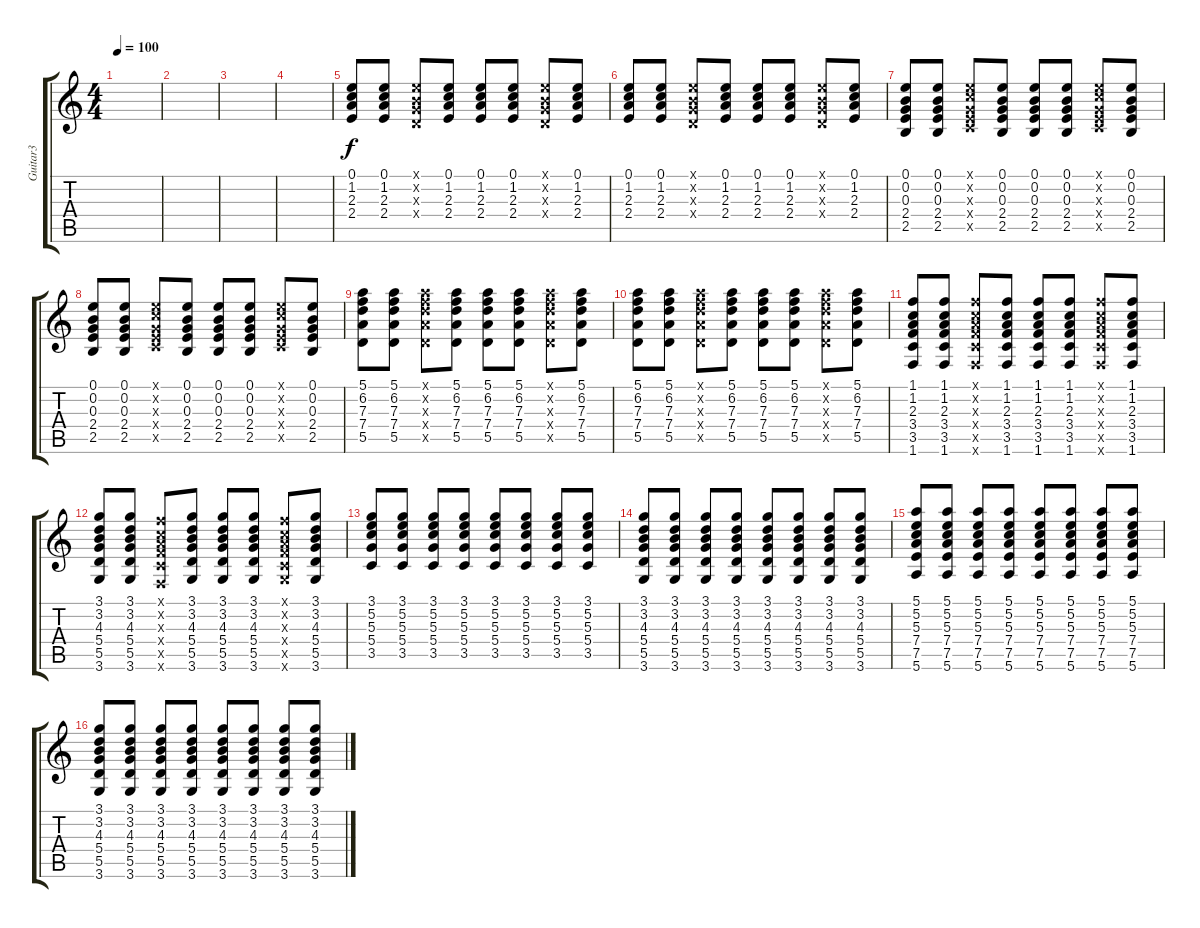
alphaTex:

\track ("Guitar3" "Guitar3") {instrument acousticguitarsteel}
\staff {score tabs}
\tuning (E4 B3 G3 D3 A2 E2) {hide}
\ts (4 4)
\tempo 100
\clef g2
\ks c
|
|
|
|
(0.1 1.2 2.3 2.4).8 (0.1 1.2 2.3 2.4).8 (0.1{x} 0.2{x} 0.3{x} 0.4{x}).8 (0.1 1.2 2.3 2.4).8 (0.1 1.2 2.3 2.4).8 (0.1 1.2 2.3 2.4).8 (0.1{x} 0.2{x} 0.3{x} 0.4{x}).8 (0.1 1.2 2.3 2.4).8 |
(0.1 1.2 2.3 2.4).8 (0.1 1.2 2.3 2.4).8 (0.1{x} 0.2{x} 0.3{x} 0.4{x}).8 (0.1 1.2 2.3 2.4).8 (0.1 1.2 2.3 2.4).8 (0.1 1.2 2.3 2.4).8 (0.1{x} 0.2{x} 0.3{x} 0.4{x}).8 (0.1 1.2 2.3 2.4).8 |
(0.1 0.2 0.3 2.4 2.5).8 (0.1 0.2 0.3 2.4 2.5).8 (0.1{x} 1.2{x} 0.3{x} 2.4{x} 3.5{x}).8 (0.1 0.2 0.3 2.4 2.5).8 (0.1 0.2 0.3 2.4 2.5).8 (0.1 0.2 0.3 2.4 2.5).8 (0.1{x} 1.2{x} 0.3{x} 2.4{x} 3.5{x}).8 (0.1 0.2 0.3 2.4 2.5).8 |
(0.1 0.2 0.3 2.4 2.5).8 (0.1 0.2 0.3 2.4 2.5).8 (0.1{x} 1.2{x} 0.3{x} 2.4{x} 3.5{x}).8 (0.1 0.2 0.3 2.4 2.5).8 (0.1 0.2 0.3 2.4 2.5).8 (0.1 0.2 0.3 2.4 2.5).8 (0.1{x} 1.2{x} 0.3{x} 2.4{x} 3.5{x}).8 (0.1 0.2 0.3 2.4 2.5).8 |
(5.1 6.2 7.3 7.4 5.5).8 (5.1 6.2 7.3 7.4 5.5).8 (5.1{x} 6.2{x} 7.3{x} 7.4{x} 5.5{x}).8 (5.1 6.2 7.3 7.4 5.5).8 (5.1 6.2 7.3 7.4 5.5).8 (5.1 6.2 7.3 7.4 5.5).8 (5.1{x} 6.2{x} 7.3{x} 7.4{x} 5.5{x}).8 (5.1 6.2 7.3 7.4 5.5).8 |
(5.1 6.2 7.3 7.4 5.5).8 (5.1 6.2 7.3 7.4 5.5).8 (5.1{x} 6.2{x} 7.3{x} 7.4{x} 5.5{x}).8 (5.1 6.2 7.3 7.4 5.5).8 (5.1 6.2 7.3 7.4 5.5).8 (5.1 6.2 7.3 7.4 5.5).8 (5.1{x} 6.2{x} 7.3{x} 7.4{x} 5.5{x}).8 (5.1 6.2 7.3 7.4 5.5).8 |
(1.1 1.2 2.3 3.4 3.5 1.6).8 (1.1 1.2 2.3 3.4 3.5 1.6).8 (1.1{x} 1.2{x} 2.3{x} 3.4{x} 3.5{x} 1.6{x}).8 (1.1 1.2 2.3 3.4 3.5 1.6).8 (1.1 1.2 2.3 3.4 3.5 1.6).8 (1.1 1.2 2.3 3.4 3.5 1.6).8 (1.1{x} 1.2{x} 2.3{x} 3.4{x} 3.5{x} 1.6{x}).8 (1.1 1.2 2.3 3.4 3.5 1.6).8 |
(3.1 3.2 4.3 5.4 5.5 3.6).8 (3.1 3.2 4.3 5.4 5.5 3.6).8 (1.1{x} 1.2{x} 2.3{x} 3.4{x} 3.5{x} 1.6{x}).8 (3.1 3.2 4.3 5.4 5.5 3.6).8 (3.1 3.2 4.3 5.4 5.5 3.6).8 (3.1 3.2 4.3 5.4 5.5 3.6).8 (1.1{x} 1.2{x} 2.3{x} 3.4{x} 3.5{x} 3.6{x}).8 (3.1 3.2 4.3 5.4 5.5 3.6).8 |
(3.1 5.2 5.3 5.4 3.5).8 (3.1 5.2 5.3 5.4 3.5).8 (3.1 5.2 5.3 5.4 3.5).8 (3.1 5.2 5.3 5.4 3.5).8 (3.1 5.2 5.3 5.4 3.5).8 (3.1 5.2 5.3 5.4 3.5).8 (3.1 5.2 5.3 5.4 3.5).8 (3.1 5.2 5.3 5.4 3.5).8 |
(3.1 3.2 4.3 5.4 5.5 3.6).8 (3.1 3.2 4.3 5.4 5.5 3.6).8 (3.1 3.2 4.3 5.4 5.5 3.6).8 (3.1 3.2 4.3 5.4 5.5 3.6).8 (3.1 3.2 4.3 5.4 5.5 3.6).8 (3.1 3.2 4.3 5.4 5.5 3.6).8 (3.1 3.2 4.3 5.4 5.5 3.6).8 (3.1 3.2 4.3 5.4 5.5 3.6).8 |
(5.1 5.2 5.3 7.4 7.5 5.6).8 (5.1 5.2 5.3 7.4 7.5 5.6).8 (5.1 5.2 5.3 7.4 7.5 5.6).8 (5.1 5.2 5.3 7.4 7.5 5.6).8 (5.1 5.2 5.3 7.4 7.5 5.6).8 (5.1 5.2 5.3 7.4 7.5 5.6).8 (5.1 5.2 5.3 7.4 7.5 5.6).8 (5.1 5.2 5.3 7.4 7.5 5.6).8 |
(3.1 3.2 4.3 5.4 5.5 3.6).8 (3.1 3.2 4.3 5.4 5.5 3.6).8 (3.1 3.2 4.3 5.4 5.5 3.6).8 (3.1 3.2 4.3 5.4 5.5 3.6).8 (3.1 3.2 4.3 5.4 5.5 3.6).8 (3.1 3.2 4.3 5.4 5.5 3.6).8 (3.1 3.2 4.3 5.4 5.5 3.6).8 (3.1 3.2 4.3 5.4 5.5 3.6).8
